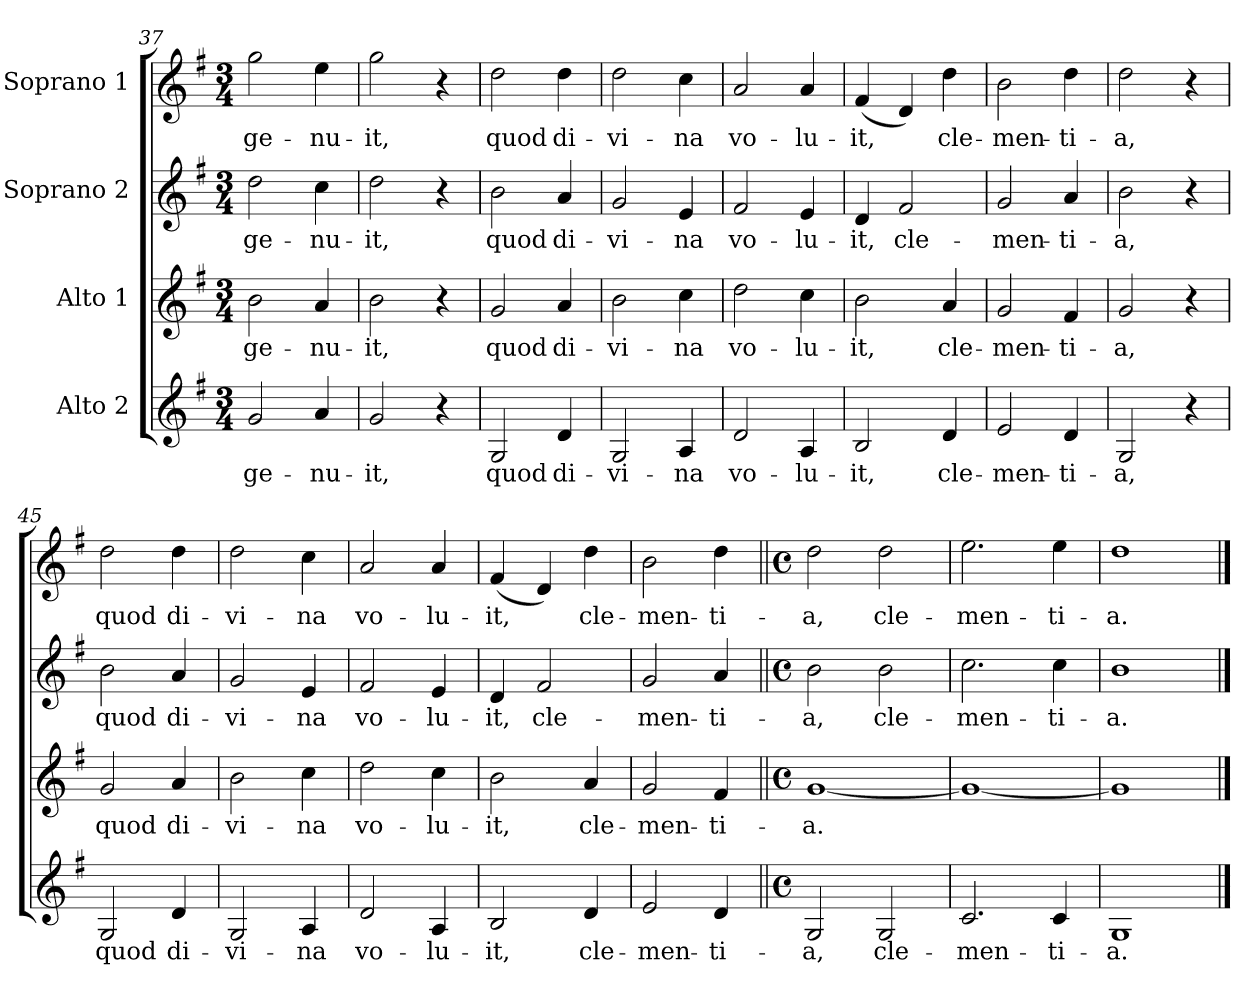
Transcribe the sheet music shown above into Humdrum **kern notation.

**kern	**text	**kern	**text	**kern	**text	**kern	**text
*part4	*part4	*part3	*part3	*part2	*part2	*part1	*part1
*staff4	*staff4	*staff3	*staff3	*staff2	*staff2	*staff1	*staff1
*I"Alto 2	*	*I"Alto 1	*	*I"Soprano 2	*	*I"Soprano 1	*
*clefG2	*	*clefG2	*	*clefG2	*	*clefG2	*
*k[f#]	*	*k[f#]	*	*k[f#]	*	*k[f#]	*
*G:	*	*G:	*	*G:	*	*G:	*
*M3/4	*	*M3/4	*	*M3/4	*	*M3/4	*
=37	=37	=37	=37	=37	=37	=37	=37
2g/	ge-	2b\	ge-	2dd\	ge-	2gg\	ge-
4a/	-nu-	4a/	-nu-	4cc\	-nu-	4ee\	-nu-
=38	=38	=38	=38	=38	=38	=38	=38
2g/	-it,	2b\	-it,	2dd\	-it,	2gg\	-it,
4r	.	4r	.	4r	.	4r	.
=39	=39	=39	=39	=39	=39	=39	=39
2G/	quod	2g/	quod	2b\	quod	2dd\	quod
4d/	di-	4a/	di-	4a/	di-	4dd\	di-
=40	=40	=40	=40	=40	=40	=40	=40
2G/	-vi-	2b\	-vi-	2g/	-vi-	2dd\	-vi-
4A/	-na	4cc\	-na	4e/	-na	4cc\	-na
=41	=41	=41	=41	=41	=41	=41	=41
2d/	vo-	2dd\	vo-	2f#/	vo-	2a/	vo-
4A/	-lu-	4cc\	-lu-	4e/	-lu-	4a/	-lu-
=42	=42	=42	=42	=42	=42	=42	=42
2B/	it,	2b\	it,	4d/	-it,	(4f#/	-it,
.	.	.	.	2f#/	cle-	4d/)	.
4d/	cle-	4a/	cle-	.	.	4dd\	cle-
=43	=43	=43	=43	=43	=43	=43	=43
2e/	-men-	2g/	-men-	2g/	-men-	2b\	-men-
4d/	-ti-	4f#/	-ti-	4a/	-ti-	4dd\	-ti-
!!LO:LB:g=z
=44	=44	=44	=44	=44	=44	=44	=44
2G/	-a,	2g/	-a,	2b\	a,	2dd\	-a,
4r	.	4r	.	4r	.	4r	.
=45	=45	=45	=45	=45	=45	=45	=45
2G/	quod	2g/	quod	2b\	quod	2dd\	quod
4d/	di-	4a/	di-	4a/	di-	4dd\	di-
=46	=46	=46	=46	=46	=46	=46	=46
2G/	-vi-	2b\	-vi-	2g/	-vi-	2dd\	-vi-
4A/	-na	4cc\	-na	4e/	-na	4cc\	-na
=47	=47	=47	=47	=47	=47	=47	=47
2d/	vo-	2dd\	vo-	2f#/	vo-	2a/	vo-
4A/	-lu-	4cc\	-lu-	4e/	-lu-	4a/	-lu-
=48	=48	=48	=48	=48	=48	=48	=48
2B/	it,	2b\	-it,	4d/	-it,	(4f#/	-it,
.	.	.	.	2f#/	cle-	4d/)	.
4d/	cle-	4a/	cle-	.	.	4dd\	cle-
=49	=49	=49	=49	=49	=49	=49	=49
2e/	-men-	2g/	-men-	2g/	-men-	2b\	-men-
4d/	-ti-	4f#/	-ti-	4a/	-ti-	4dd\	-ti-
=50||	=50||	=50||	=50||	=50||	=50||	=50||	=50||
*M4/4	*	*M4/4	*	*M4/4	*	*M4/4	*
*met(c)	*	*met(c)	*	*met(c)	*	*met(c)	*
2G/	a,	[1g	-a.	2b\	a,	2dd\	-a,
2G/	cle-	.	.	2b\	cle-	2dd\	cle-
=51	=51	=51	=51	=51	=51	=51	=51
2.c/	-men-	1g_	.	2.cc\	-men-	2.ee\	-men-
4c/	-ti-	.	.	4cc\	-ti-	4ee\	-ti-
=52	=52	=52	=52	=52	=52	=52	=52
1G	-a.	1g]	.	1b	-a.	1dd	-a.
==	==	==	==	==	==	==	==
*-	*-	*-	*-	*-	*-	*-	*-
